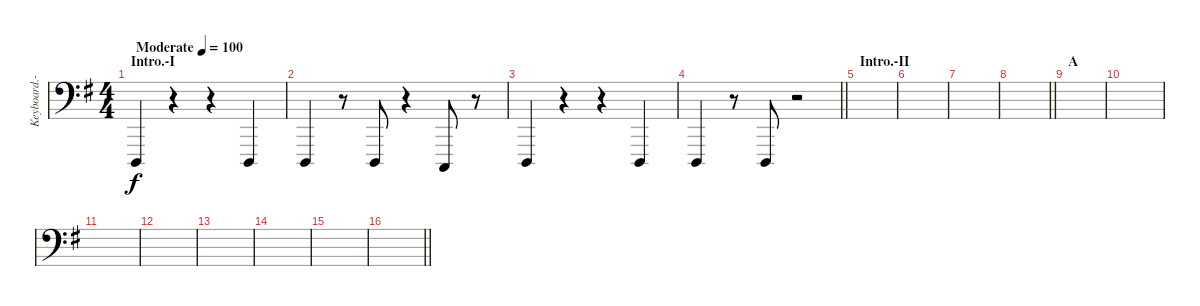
\track ("Keyboard.-II" "Keyboard.-") {instrument lead2sawtooth}
\staff {score}
\tuning (F2 C2 G1 D1 A0) {hide}
\ts (4 4)
\section ("" "Intro.-I")
\tempo (100 "Moderate")
\clef f4
\ks g
0.4.4{dy f instrument lead2sawtooth} r.4 r.4 0.4.4 |
0.4.4 r.8 0.4.8 r.4 3.5.8 r.8 |
0.4.4 r.4 r.4 0.4.4 |
\barLineRight lightlight
0.4.4 r.8 0.4.8 r.2 |
\section ("" "Intro.-II")
|
|
|
\barLineRight lightlight
|
\section ("" "A")
|
|
|
|
|
|
|
\barLineRight lightlight
